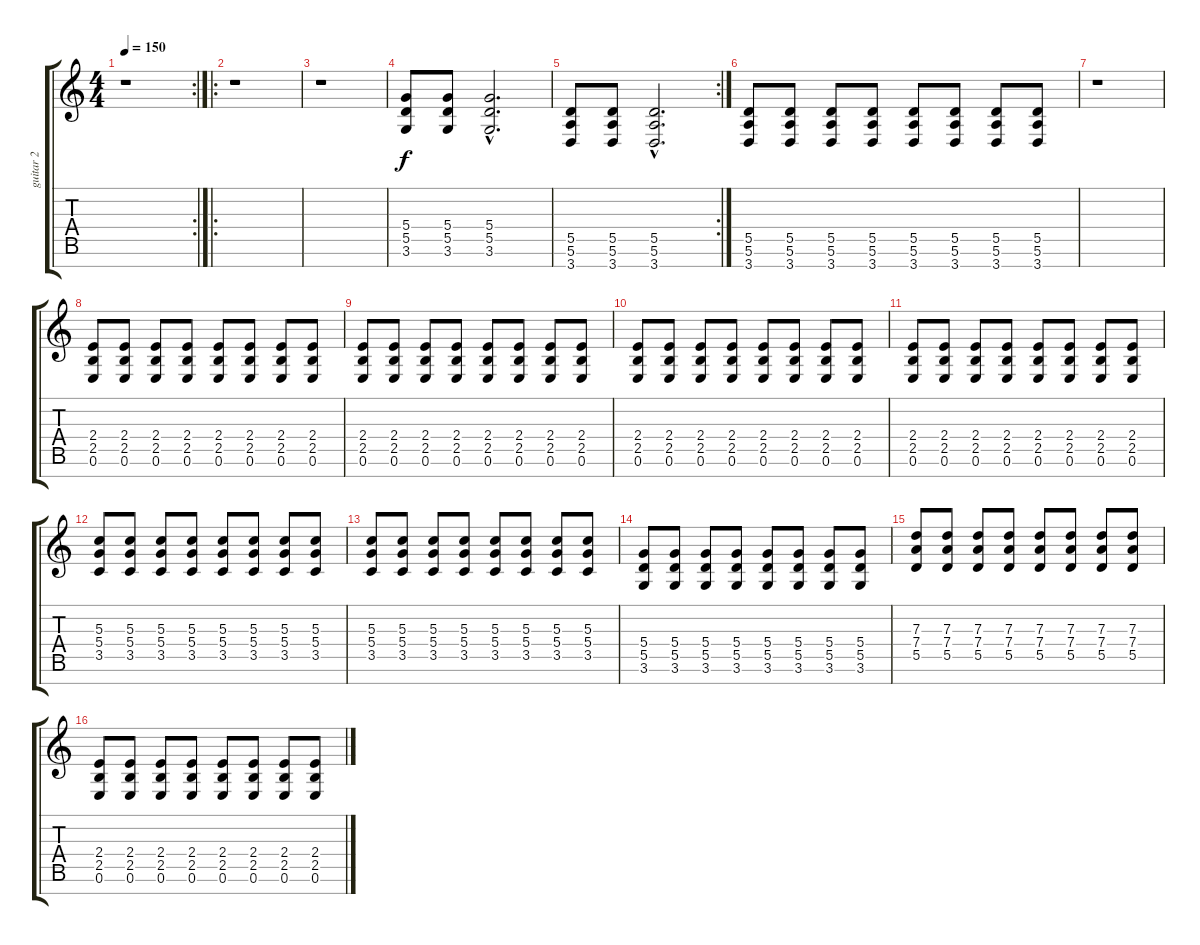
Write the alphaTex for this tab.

\track ("guitar 2" "guitar 2") {instrument distortionguitar}
\staff {score tabs}
\tuning (E4 B3 G3 D3 A2 E2 B1) {hide}
\rc 2
\ts (4 4)
\tempo 150
\clef g2
\ks c
r.1{dy f} |
\ro
r.1 |
r.1 |
(5.4 5.5 3.6).8 (5.4 5.5 3.6).8 (5.4{hac} 5.5{hac} 3.6{hac}).2{d} |
\rc 2
(5.5 5.6 3.7).8 (5.5 5.6 3.7).8 (5.5{hac} 5.6{hac} 3.7{hac}).2{d} |
(5.5 5.6 3.7).8 (5.5 5.6 3.7).8 (5.5 5.6 3.7).8 (5.5 5.6 3.7).8 (5.5 5.6 3.7).8 (5.5 5.6 3.7).8 (5.5 5.6 3.7).8 (5.5 5.6 3.7).8 |
r.1 |
(2.4 2.5 0.6).8 (2.4 2.5 0.6).8 (2.4 2.5 0.6).8 (2.4 2.5 0.6).8 (2.4 2.5 0.6).8 (2.4 2.5 0.6).8 (2.4 2.5 0.6).8 (2.4 2.5 0.6).8 |
(2.4 2.5 0.6).8 (2.4 2.5 0.6).8 (2.4 2.5 0.6).8 (2.4 2.5 0.6).8 (2.4 2.5 0.6).8 (2.4 2.5 0.6).8 (2.4 2.5 0.6).8 (2.4 2.5 0.6).8 |
(2.4 2.5 0.6).8 (2.4 2.5 0.6).8 (2.4 2.5 0.6).8 (2.4 2.5 0.6).8 (2.4 2.5 0.6).8 (2.4 2.5 0.6).8 (2.4 2.5 0.6).8 (2.4 2.5 0.6).8 |
(2.4 2.5 0.6).8 (2.4 2.5 0.6).8 (2.4 2.5 0.6).8 (2.4 2.5 0.6).8 (2.4 2.5 0.6).8 (2.4 2.5 0.6).8 (2.4 2.5 0.6).8 (2.4 2.5 0.6).8 |
(5.3 5.4 3.5).8 (5.3 5.4 3.5).8 (5.3 5.4 3.5).8 (5.3 5.4 3.5).8 (5.3 5.4 3.5).8 (5.3 5.4 3.5).8 (5.3 5.4 3.5).8 (5.3 5.4 3.5).8 |
(5.3 5.4 3.5).8 (5.3 5.4 3.5).8 (5.3 5.4 3.5).8 (5.3 5.4 3.5).8 (5.3 5.4 3.5).8 (5.3 5.4 3.5).8 (5.3 5.4 3.5).8 (5.3 5.4 3.5).8 |
(5.4 5.5 3.6).8 (5.4 5.5 3.6).8 (5.4 5.5 3.6).8 (5.4 5.5 3.6).8 (5.4 5.5 3.6).8 (5.4 5.5 3.6).8 (5.4 5.5 3.6).8 (5.4 5.5 3.6).8 |
(7.3 7.4 5.5).8 (7.3 7.4 5.5).8 (7.3 7.4 5.5).8 (7.3 7.4 5.5).8 (7.3 7.4 5.5).8 (7.3 7.4 5.5).8 (7.3 7.4 5.5).8 (7.3 7.4 5.5).8 |
(2.4 2.5 0.6).8 (2.4 2.5 0.6).8 (2.4 2.5 0.6).8 (2.4 2.5 0.6).8 (2.4 2.5 0.6).8 (2.4 2.5 0.6).8 (2.4 2.5 0.6).8 (2.4 2.5 0.6).8
